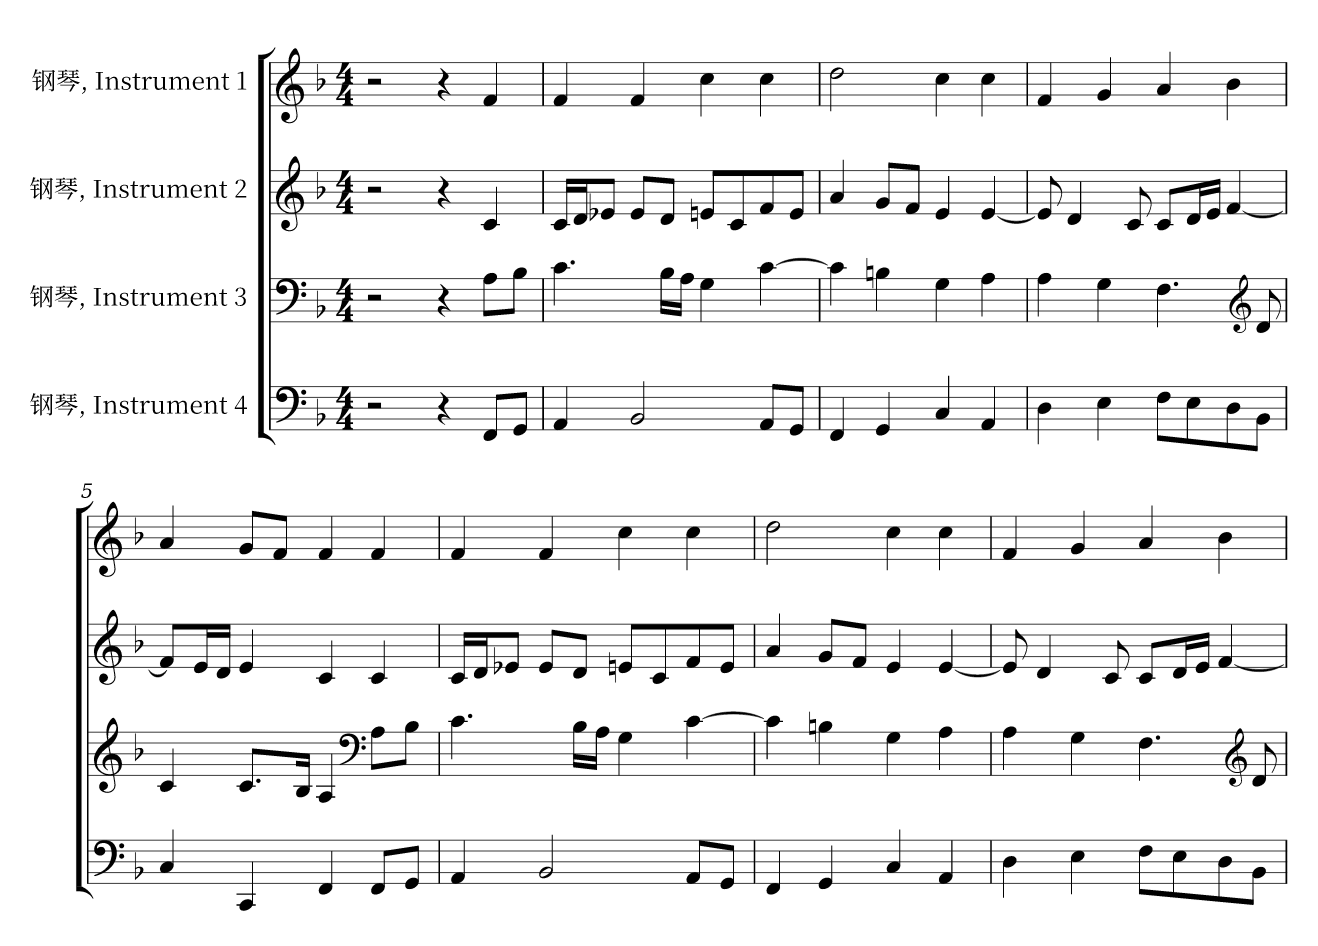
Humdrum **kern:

**kern	**kern	**kern	**kern
*part4	*part3	*part2	*part1
*staff4	*staff3	*staff2	*staff1
*I"钢琴, Instrument 4	*I"钢琴, Instrument 3	*I"钢琴, Instrument 2	*I"钢琴, Instrument 1
*clefF4	*clefF4	*clefG2	*clefG2
*k[b-]	*k[b-]	*k[b-]	*k[b-]
*M4/4	*M4/4	*M4/4	*M4/4
*MM88	*MM88	*MM88	*MM88
=1	=1	=1	=1
2r	2r	2r	2r
4r	4r	4r	4r
8FF/L	8A\L	4c/	4f/
8GG/J	8B-\J	.	.
=2	=2	=2	=2
4AA/	4.c\	16c/LL	4f/
.	.	16d/J	.
.	.	8e-X/J	.
2BB-/	.	8e-/L	4f/
.	16B-\LL	8d/J	.
.	16A\JJ	.	.
.	4G\	8en/L	4cc\
.	.	8c/	.
8AA/L	[4c\	8f/	4cc\
8GG/J	.	8e/J	.
=3	=3	=3	=3
4FF/	4c\]	4a/	2dd\
4GG/	4Bn\	8g/L	.
.	.	8f/J	.
4C/	4G\	4e/	4cc\
4AA/	4A\	[4e/	4cc\
=4	=4	=4	=4
4D\	4A\	8e/]	4f/
.	.	4d/	.
4E\	4G\	.	4g/
.	.	8c/	.
8F\L	4.F\	8c/L	4a/
8E\	.	16d/L	.
.	.	16e/JJ	.
8D\	.	[4f/	4b-\
*	*clefG2	*	*
8BB-\J	8d/	.	.
!!LO:LB:g=z
=5	=5	=5	=5
4C/	4c/	8f/L]	4a/
.	.	16e/L	.
.	.	16d/JJ	.
4CC/	8.c/L	4e/	8g/L
.	.	.	8f/J
.	16B-/Jk	.	.
4FF/	4A/	4c/	4f/
*	*clefF4	*	*
8FF/L	8A\L	4c/	4f/
8GG/J	8B-\J	.	.
=6	=6	=6	=6
4AA/	4.c\	16c/LL	4f/
.	.	16d/J	.
.	.	8e-X/J	.
2BB-/	.	8e-/L	4f/
.	16B-\LL	8d/J	.
.	16A\JJ	.	.
.	4G\	8en/L	4cc\
.	.	8c/	.
8AA/L	[4c\	8f/	4cc\
8GG/J	.	8e/J	.
=7	=7	=7	=7
4FF/	4c\]	4a/	2dd\
4GG/	4Bn\	8g/L	.
.	.	8f/J	.
4C/	4G\	4e/	4cc\
4AA/	4A\	[4e/	4cc\
=8	=8	=8	=8
4D\	4A\	8e/]	4f/
.	.	4d/	.
4E\	4G\	.	4g/
.	.	8c/	.
8F\L	4.F\	8c/L	4a/
8E\	.	16d/L	.
.	.	16e/JJ	.
8D\	.	[4f/	4b-\
*	*clefG2	*	*
8BB-\J	8d/	.	.
=	=	=	=
*-	*-	*-	*-
